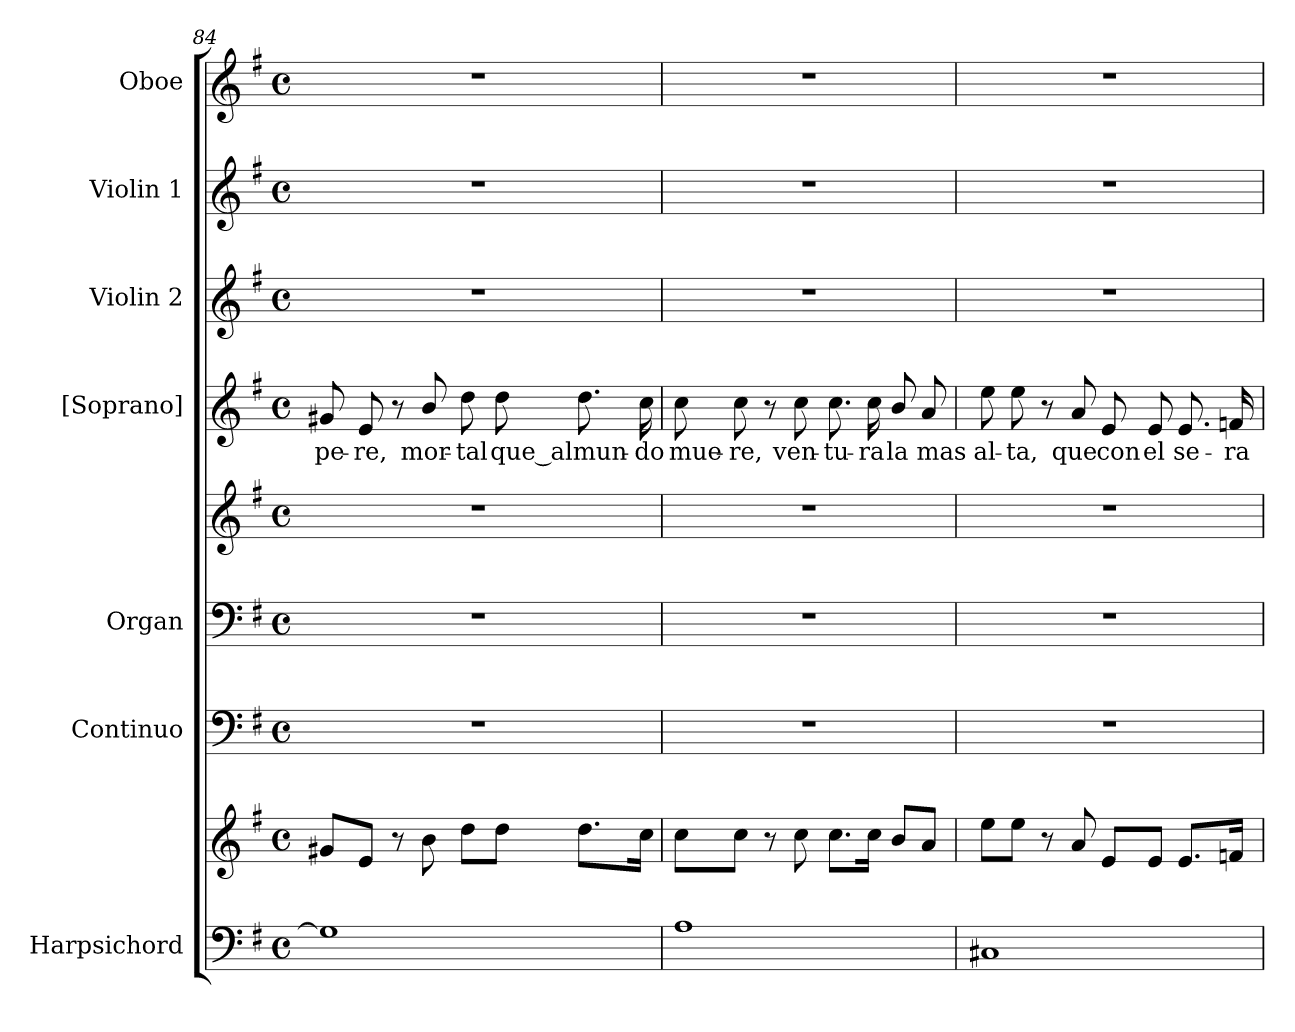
**kern	**kern	**kern	**kern	**kern	**kern	**text	**kern	**kern	**kern
*part7	*part7	*part6	*part5	*part5	*part4	*part4	*part3	*part2	*part1
*staff9	*staff8	*staff7	*staff6	*staff5	*staff4	*staff4	*staff3	*staff2	*staff1
*I"Harpsichord	*	*I"Continuo	*I"Organ	*	*I"[Soprano]	*	*I"Violin 2	*I"Violin 1	*I"Oboe
*	*	*I'Cont.	*I'Org.	*	*I'S.	*	*I'Vln. 2	*I'Vln. 1	*I'Ob.
*clefF4	*clefG2	*clefF4	*clefF4	*clefG2	*clefG2	*	*clefG2	*clefG2	*clefG2
*k[f#]	*k[f#]	*k[f#]	*k[f#]	*k[f#]	*k[f#]	*	*k[f#]	*k[f#]	*k[f#]
*G:	*G:	*G:	*G:	*G:	*G:	*	*G:	*G:	*G:
*M4/4	*M4/4	*M4/4	*M4/4	*M4/4	*M4/4	*	*M4/4	*M4/4	*M4/4
*met(c)	*met(c)	*met(c)	*met(c)	*met(c)	*met(c)	*	*met(c)	*met(c)	*met(c)
=84	=84	=84	=84	=84	=84	=84	=84	=84	=84
!	!	!	!	!	!	!LO:LY:b:color=#000000	!	!	!
1G#i]	8g#Xi/L	1r	1r	1r	8g#Xi/	-pe-	1r	1r	1r
!	!	!	!	!	!	!LO:LY:b:color=#000000	!	!	!
.	8ei/J	.	.	.	8ei/	-re,	.	.	.
.	8r	.	.	.	8r	.	.	.	.
!	!	!	!	!	!	!LO:LY:b:color=#000000	!	!	!
.	8bi\	.	.	.	8bi/	mor-	.	.	.
!	!	!	!	!	!	!LO:LY:b:color=#000000	!	!	!
.	8ddi\L	.	.	.	8ddi\	-tal	.	.	.
!	!	!	!	!	!	!LO:LY:b:color=#000000	!	!	!
.	8ddi\J	.	.	.	8ddi\	que_al	.	.	.
!	!	!	!	!	!	!LO:LY:b:color=#000000	!	!	!
.	8.ddi\L	.	.	.	8.ddi\	mun-	.	.	.
!	!	!	!	!	!	!LO:LY:b:color=#000000	!	!	!
.	16cci\Jk	.	.	.	16cci\	-do	.	.	.
=85	=85	=85	=85	=85	=85	=85	=85	=85	=85
!	!	!	!	!	!	!LO:LY:b:color=#000000	!	!	!
1Ai	8cci\L	1r	1r	1r	8cci\	mue-	1r	1r	1r
!	!	!	!	!	!	!LO:LY:b:color=#000000	!	!	!
.	8cci\J	.	.	.	8cci\	-re,	.	.	.
.	8r	.	.	.	8r	.	.	.	.
!	!	!	!	!	!	!LO:LY:b:color=#000000	!	!	!
.	8cci\	.	.	.	8cci\	ven-	.	.	.
!	!	!	!	!	!	!LO:LY:b:color=#000000	!	!	!
.	8.cci\L	.	.	.	8.cci\	-tu-	.	.	.
!	!	!	!	!	!	!LO:LY:b:color=#000000	!	!	!
.	16cci\Jk	.	.	.	16cci\	-ra	.	.	.
!	!	!	!	!	!	!LO:LY:b:color=#000000	!	!	!
.	8bi/L	.	.	.	8bi/	la	.	.	.
!	!	!	!	!	!	!LO:LY:b:color=#000000	!	!	!
.	8ai/J	.	.	.	8ai/	mas	.	.	.
!!LO:LB:g=z
=86	=86	=86	=86	=86	=86	=86	=86	=86	=86
!	!	!	!	!	!	!LO:LY:b:color=#000000	!	!	!
1C#Xi	8eei\L	1r	1r	1r	8eei\	al-	1r	1r	1r
!	!	!	!	!	!	!LO:LY:b:color=#000000	!	!	!
.	8eei\J	.	.	.	8eei\	-ta,	.	.	.
.	8r	.	.	.	8r	.	.	.	.
!	!	!	!	!	!	!LO:LY:b:color=#000000	!	!	!
.	8ai/	.	.	.	8ai/	que	.	.	.
!	!	!	!	!	!	!LO:LY:b:color=#000000	!	!	!
.	8ei/L	.	.	.	8ei/	con	.	.	.
!	!	!	!	!	!	!LO:LY:b:color=#000000	!	!	!
.	8ei/J	.	.	.	8ei/	el	.	.	.
!	!	!	!	!	!	!LO:LY:b:color=#000000	!	!	!
.	8.ei/L	.	.	.	8.ei/	se-	.	.	.
!	!	!	!	!	!	!LO:LY:b:color=#000000	!	!	!
.	16fni/Jk	.	.	.	16fni/	-ra-	.	.	.
=	=	=	=	=	=	=	=	=	=
*-	*-	*-	*-	*-	*-	*-	*-	*-	*-
